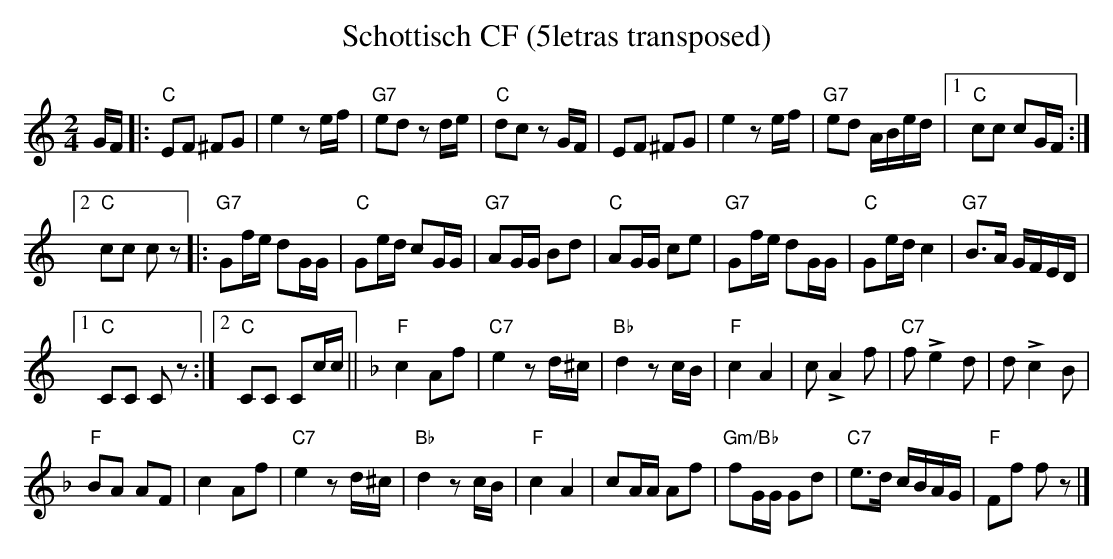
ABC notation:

X:1
T: Schottisch CF (5letras transposed)
M:2/4
L:1/16
K:C transpose=3 %%MIDI gchordon
GF |: "C"E2F2 ^F2G2 | e4z2ef | "G7"e2d2 z2de | "C"d2c2 z2GF | E2F2 ^F2G2 | e4z2ef | "G7"e2d2 ABed |1 "C"c2c2 c2GF :|2
"C"c2c2 c2z2 |: "G7"G2fe d2GG | "C"G2ed c2GG | "G7"A2GG B2d2 | "C"A2GG c2e2 | "G7"G2fe d2GG | "C"G2ed c4 | "G7"B3A GFED |1
"C"C2C2 C2z2 :|2 "C"C2C2 C2cc || [K:F] "F"c4 A2f2 | "C7"e4 z2d^c | "Bb"d4z2cB | "F"c4A4 | c2!>!A4f2 | "C7"f2!>!e4d2 | d2     !>!c4B2 |
"F"B2A2 A2F2 | c4A2f2 | "C7"e4z2d^c | "Bb"d4z2cB | "F"c4A4 | c2AA A2f2 | "Gm/Bb"f2GG G2d2 | "C7"e3d cBAG | "F"F2f2 f2z2 |]
